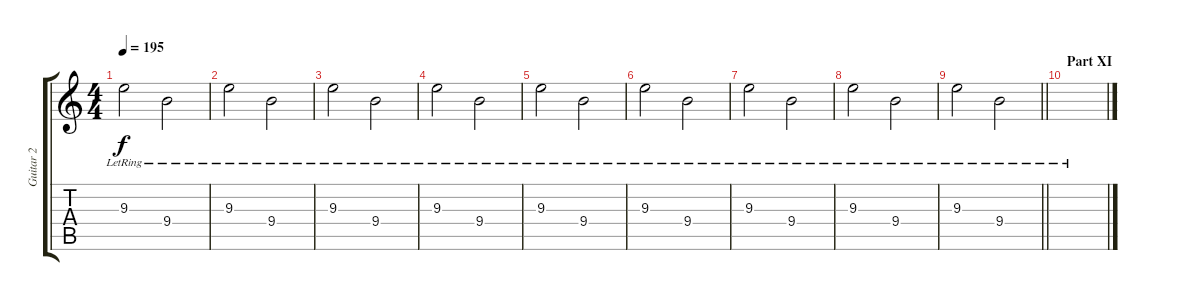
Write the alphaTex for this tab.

\track ("Guitar 2 " "Guitar 2 ") {instrument electricguitarclean}
\staff {score tabs}
\tuning (E4 B3 G3 D3 A2 E2) {hide}
\ts (4 4)
\tempo 195
\clef g2
\ks c
9.3{lr}.2{dy f} 9.4{lr}.2 |
9.3{lr}.2 9.4{lr}.2 |
9.3{lr}.2 9.4{lr}.2 |
9.3{lr}.2 9.4{lr}.2 |
9.3{lr}.2 9.4{lr}.2 |
9.3{lr}.2 9.4{lr}.2 |
9.3{lr}.2 9.4{lr}.2 |
9.3{lr}.2 9.4{lr}.2 |
\barLineRight lightlight
9.3{lr}.2 9.4{lr}.2 |
\section ("" "Part XI")
